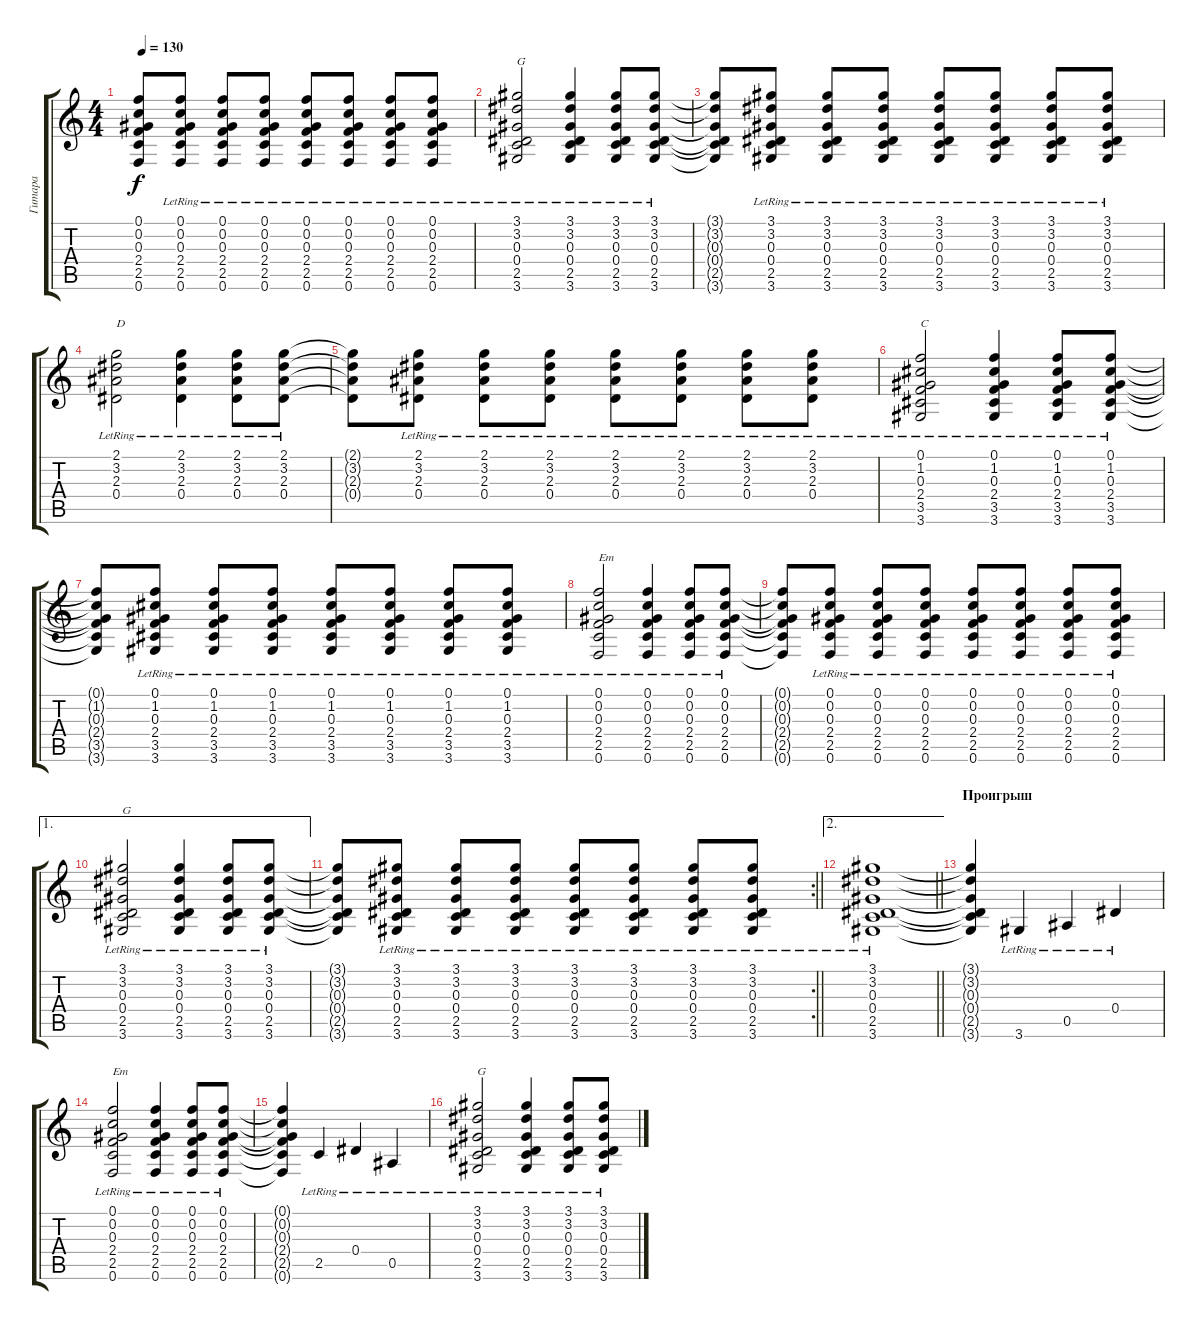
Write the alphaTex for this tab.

\track ("Гитара" "Гитара") {instrument acousticguitarsteel}
\staff {score tabs}
\tuning (F4 C4 Ab3 Eb3 Bb2 F2) {hide}
\ts (4 4)
\tempo 130
\clef g2
\ks c
(0.1{t} 0.2{t} 0.3{t} 2.4{t} 2.5{t} 0.6{t}).8{dy f} (0.1{lr} 0.2 0.3{lr} 2.4{lr} 2.5{lr} 0.6{lr}).8 (0.1{lr} 0.2{lr} 0.3{lr} 2.4{lr} 2.5{lr} 0.6{lr}).8 (0.1{lr} 0.2{lr} 0.3{lr} 2.4{lr} 2.5{lr} 0.6{lr}).8 (0.1{lr} 0.2{lr} 0.3{lr} 2.4{lr} 2.5{lr} 0.6{lr}).8 (0.1{lr} 0.2{lr} 0.3{lr} 2.4{lr} 2.5{lr} 0.6{lr}).8 (0.1{lr} 0.2{lr} 0.3{lr} 2.4{lr} 2.5{lr} 0.6{lr}).8 (0.1{lr} 0.2{lr} 0.3{lr} 2.4{lr} 2.5{lr} 0.6{lr}).8 |
(3.1{lr} 3.2{lr} 0.3{lr} 0.4{lr} 2.5{lr} 3.6{lr}).2{txt "G"} (3.1{lr} 3.2{lr} 0.3{lr} 0.4{lr} 2.5{lr} 3.6{lr}).4 (3.1{lr} 3.2{lr} 0.3{lr} 0.4{lr} 2.5{lr} 3.6{lr}).8 (3.1{lr} 3.2{lr} 0.3{lr} 0.4{lr} 2.5{lr} 3.6{lr}).8 |
(3.1{t} 3.2{t} 0.3{t} 0.4{t} 2.5{t} 3.6{t}).8 (3.1{lr} 3.2{lr} 0.3{lr} 0.4{lr} 2.5{lr} 3.6{lr}).8 (3.1{lr} 3.2{lr} 0.3{lr} 0.4{lr} 2.5{lr} 3.6{lr}).8 (3.1{lr} 3.2{lr} 0.3{lr} 0.4{lr} 2.5{lr} 3.6{lr}).8 (3.1{lr} 3.2{lr} 0.3{lr} 0.4{lr} 2.5{lr} 3.6{lr}).8 (3.1{lr} 3.2{lr} 0.3{lr} 0.4{lr} 2.5{lr} 3.6{lr}).8 (3.1{lr} 3.2{lr} 0.3{lr} 0.4{lr} 2.5{lr} 3.6{lr}).8 (3.1{lr} 3.2{lr} 0.3{lr} 0.4{lr} 2.5{lr} 3.6{lr}).8 |
(2.1{lr} 3.2{lr} 2.3{lr} 0.4{lr}).2{txt "D"} (2.1{lr} 3.2{lr} 2.3{lr} 0.4{lr}).4 (2.1{lr} 3.2{lr} 2.3{lr} 0.4{lr}).8 (2.1{lr} 3.2{lr} 2.3{lr} 0.4{lr}).8 |
(2.1{t} 3.2{t} 2.3{t} 0.4{t}).8 (2.1{lr} 3.2{lr} 2.3{lr} 0.4{lr}).8 (2.1{lr} 3.2{lr} 2.3{lr} 0.4{lr}).8 (2.1{lr} 3.2{lr} 2.3{lr} 0.4{lr}).8 (2.1{lr} 3.2{lr} 2.3{lr} 0.4{lr}).8 (2.1{lr} 3.2{lr} 2.3{lr} 0.4{lr}).8 (2.1{lr} 3.2{lr} 2.3{lr} 0.4{lr}).8 (2.1{lr} 3.2{lr} 2.3{lr} 0.4{lr}).8 |
(0.1{lr} 1.2{lr} 0.3{lr} 2.4{lr} 3.5{lr} 3.6{lr}).2{txt "C"} (0.1{lr} 1.2{lr} 0.3{lr} 2.4{lr} 3.5{lr} 3.6{lr}).4 (0.1{lr} 1.2{lr} 0.3{lr} 2.4{lr} 3.5{lr} 3.6{lr}).8 (0.1{lr} 1.2{lr} 0.3{lr} 2.4{lr} 3.5{lr} 3.6{lr}).8 |
(0.1{t} 1.2{t} 0.3{t} 2.4{t} 3.5{t} 3.6{t}).8 (0.1{lr} 1.2{lr} 0.3{lr} 2.4{lr} 3.5{lr} 3.6{lr}).8 (0.1{lr} 1.2{lr} 0.3{lr} 2.4{lr} 3.5{lr} 3.6{lr}).8 (0.1{lr} 1.2{lr} 0.3{lr} 2.4{lr} 3.5{lr} 3.6{lr}).8 (0.1{lr} 1.2{lr} 0.3{lr} 2.4{lr} 3.5{lr} 3.6{lr}).8 (0.1{lr} 1.2{lr} 0.3{lr} 2.4{lr} 3.5{lr} 3.6{lr}).8 (0.1{lr} 1.2{lr} 0.3{lr} 2.4{lr} 3.5{lr} 3.6{lr}).8 (0.1{lr} 1.2{lr} 0.3{lr} 2.4{lr} 3.5{lr} 3.6{lr}).8 |
(0.1{lr} 0.2{lr} 0.3{lr} 2.4{lr} 2.5{lr} 0.6{lr}).2{txt "Em"} (0.1{lr} 0.2{lr} 0.3{lr} 2.4{lr} 2.5{lr} 0.6{lr}).4 (0.1{lr} 0.2{lr} 0.3{lr} 2.4{lr} 2.5{lr} 0.6{lr}).8 (0.1{lr} 0.2{lr} 0.3{lr} 2.4{lr} 2.5{lr} 0.6{lr}).8 |
(0.1{t} 0.2{t} 0.3{t} 2.4{t} 2.5{t} 0.6{t}).8 (0.1{lr} 0.2 0.3{lr} 2.4{lr} 2.5{lr} 0.6{lr}).8 (0.1{lr} 0.2{lr} 0.3{lr} 2.4{lr} 2.5{lr} 0.6{lr}).8 (0.1{lr} 0.2{lr} 0.3{lr} 2.4{lr} 2.5{lr} 0.6{lr}).8 (0.1{lr} 0.2{lr} 0.3{lr} 2.4{lr} 2.5{lr} 0.6{lr}).8 (0.1{lr} 0.2{lr} 0.3{lr} 2.4{lr} 2.5{lr} 0.6{lr}).8 (0.1{lr} 0.2{lr} 0.3{lr} 2.4{lr} 2.5{lr} 0.6{lr}).8 (0.1{lr} 0.2{lr} 0.3{lr} 2.4{lr} 2.5{lr} 0.6{lr}).8 |
\ae 1
(3.1{lr} 3.2{lr} 0.3{lr} 0.4{lr} 2.5{lr} 3.6{lr}).2{txt "G"} (3.1{lr} 3.2{lr} 0.3{lr} 0.4{lr} 2.5{lr} 3.6{lr}).4 (3.1{lr} 3.2{lr} 0.3{lr} 0.4{lr} 2.5{lr} 3.6{lr}).8 (3.1{lr} 3.2{lr} 0.3{lr} 0.4{lr} 2.5{lr} 3.6{lr}).8 |
\rc 2
\barLineRight lightlight
(3.1{t} 3.2{t} 0.3{t} 0.4{t} 2.5{t} 3.6{t}).8 (3.1{lr} 3.2{lr} 0.3{lr} 0.4{lr} 2.5{lr} 3.6{lr}).8 (3.1{lr} 3.2{lr} 0.3{lr} 0.4{lr} 2.5{lr} 3.6{lr}).8 (3.1{lr} 3.2{lr} 0.3{lr} 0.4{lr} 2.5{lr} 3.6{lr}).8 (3.1{lr} 3.2{lr} 0.3{lr} 0.4{lr} 2.5{lr} 3.6{lr}).8 (3.1{lr} 3.2{lr} 0.3{lr} 0.4{lr} 2.5{lr} 3.6{lr}).8 (3.1{lr} 3.2{lr} 0.3{lr} 0.4{lr} 2.5{lr} 3.6{lr}).8 (3.1{lr} 3.2{lr} 0.3{lr} 0.4{lr} 2.5{lr} 3.6{lr}).8 |
\ae 2
\barLineRight lightlight
(3.1{lr} 3.2{lr} 0.3{lr} 0.4{lr} 2.5{lr} 3.6{lr}).1 |
\section ("" "Проигрыш")
(3.1{t} 3.2{t} 0.3{t} 0.4{t} 2.5{t} 3.6{t}).4 3.6{lr}.4 0.5{lr}.4 0.4{lr}.4 |
(0.1{lr} 0.2{lr} 0.3{lr} 2.4{lr} 2.5{lr} 0.6{lr}).2{txt "Em"} (0.1{lr} 0.2{lr} 0.3{lr} 2.4{lr} 2.5{lr} 0.6{lr}).4 (0.1{lr} 0.2{lr} 0.3{lr} 2.4{lr} 2.5{lr} 0.6{lr}).8 (0.1{lr} 0.2{lr} 0.3{lr} 2.4{lr} 2.5{lr} 0.6{lr}).8 |
(0.1{t} 0.2{t} 0.3{t} 2.4{t} 2.5{t} 0.6{t}).4 2.5{lr}.4 0.4{lr}.4 0.5{lr}.4 |
(3.1{lr} 3.2{lr} 0.3{lr} 0.4{lr} 2.5{lr} 3.6{lr}).2{txt "G"} (3.1{lr} 3.2{lr} 0.3{lr} 0.4{lr} 2.5{lr} 3.6{lr}).4 (3.1{lr} 3.2{lr} 0.3{lr} 0.4{lr} 2.5{lr} 3.6{lr}).8 (3.1{lr} 3.2{lr} 0.3{lr} 0.4{lr} 2.5{lr} 3.6{lr}).8
